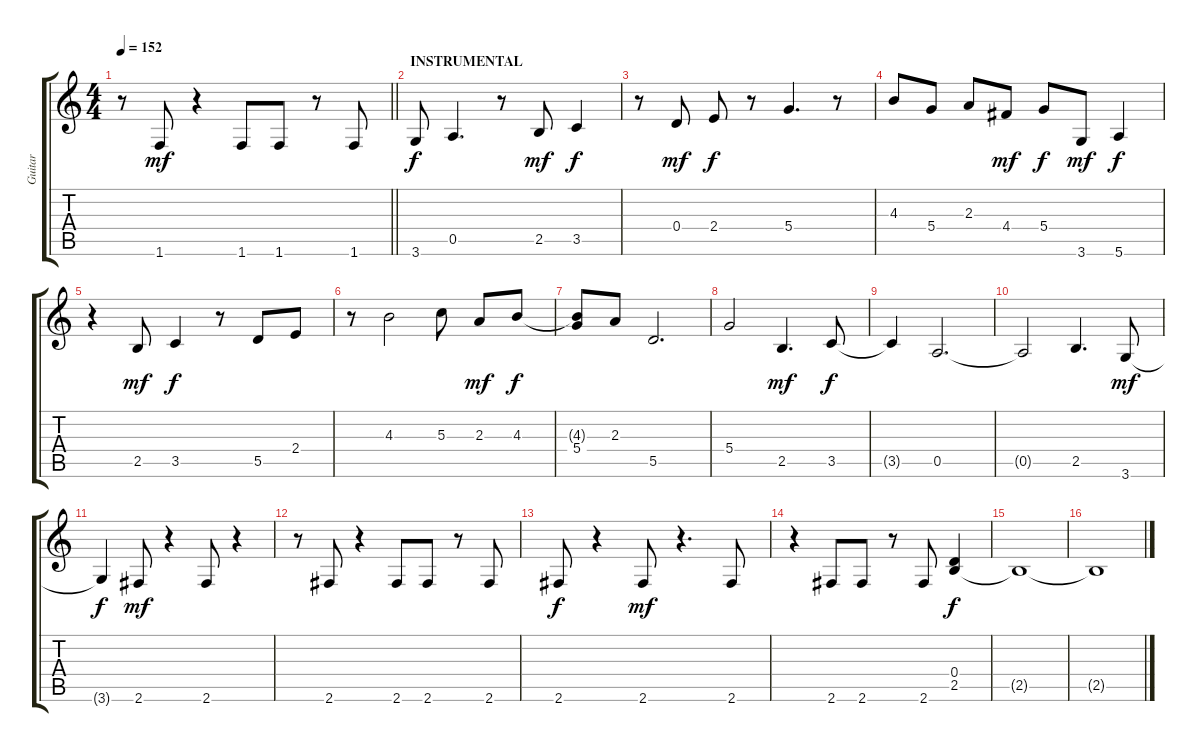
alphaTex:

\track ("Guitar" "Guitar") {instrument distortionguitar}
\staff {score tabs}
\tuning (E4 B3 G3 D3 A2 E2) {hide}
\ts (4 4)
\tempo 152
\clef g2
\barLineRight lightlight
\ks c
r.8{dy mf} 1.6.8 r.4 1.6.8 1.6.8 r.8 1.6.8 |
\section ("" "INSTRUMENTAL")
3.6.8{dy f} 0.5.4{d} r.8 2.5.8{dy mf} 3.5.4{dy f} |
r.8 0.4.8{dy mf} 2.4.8{dy f} r.8 5.4.4{d} r.8 |
4.3.8 5.4.8 2.3.8 4.4.8{dy mf} 5.4.8{dy f} 3.6.8{dy mf} 5.6.4{dy f} |
r.4 2.5.8{dy mf} 3.5.4{dy f} r.8 5.5.8 2.4.8 |
r.8 4.3.2 5.3.8 2.3.8{dy mf} 4.3.8{dy f} |
(4.3{t} 5.4).8 2.3.8 5.5.2{d} |
5.4.2 2.5.4{d dy mf} 3.5.8{dy f} |
3.5{t}.4 0.5.2{d} |
0.5{t}.2 2.5.4{d} 3.6.8{dy mf} |
3.6{t}.4{dy f} 2.6.8{dy mf} r.4 2.6.8 r.4 |
r.8 2.6.8 r.4 2.6.8 2.6.8 r.8 2.6.8 |
2.6.8{dy f} r.4 2.6.8{dy mf} r.4{d} 2.6.8 |
r.4 2.6.8 2.6.8 r.8 2.6.8 (0.4 2.5).4{dy f} |
2.5{t}.1 |
2.5{t}.1
